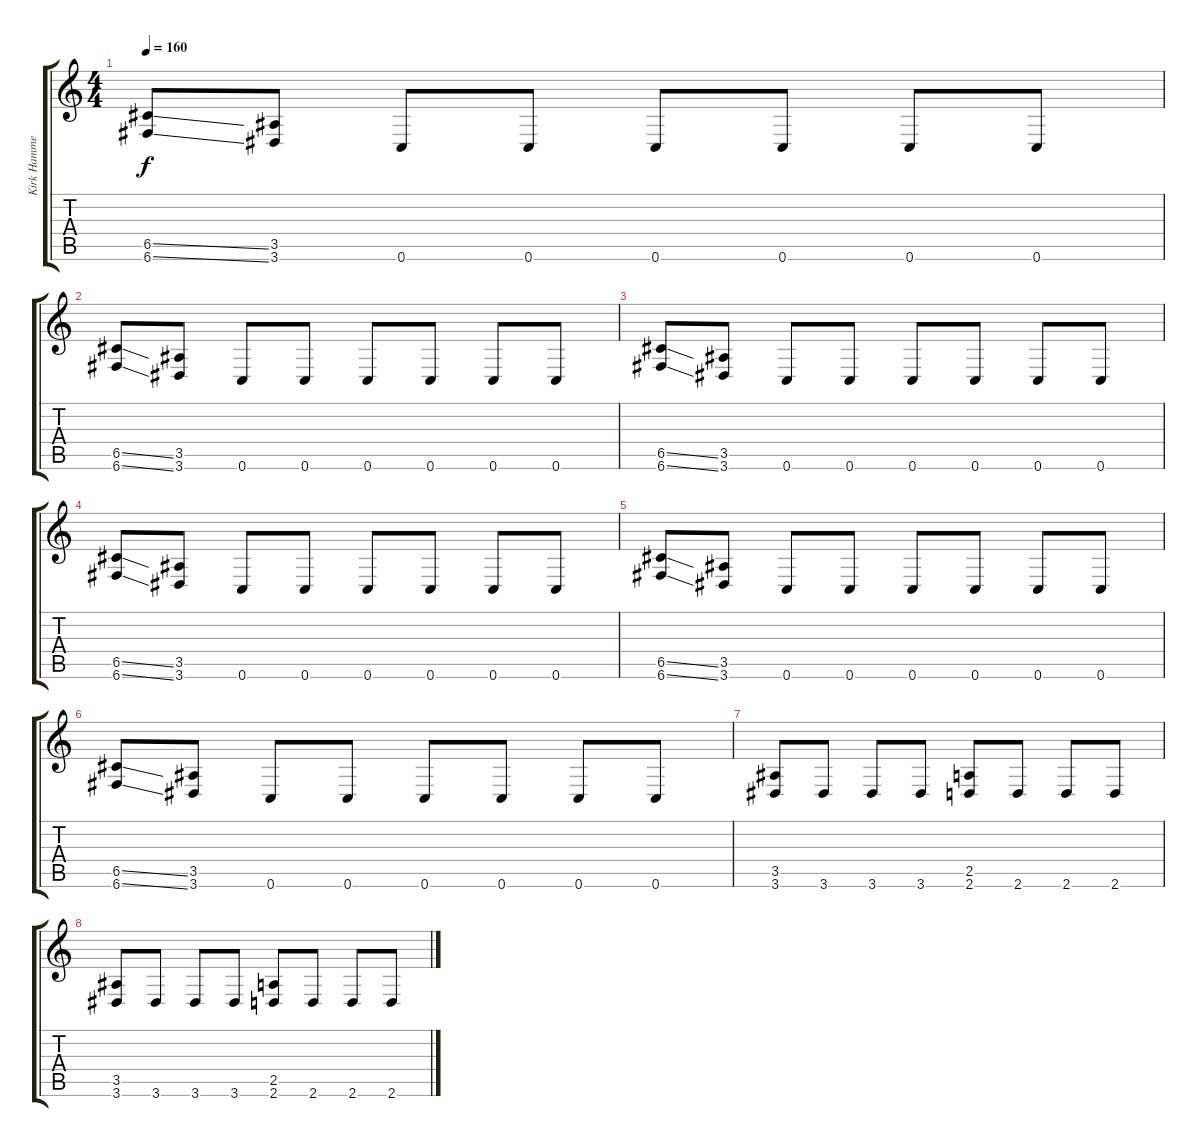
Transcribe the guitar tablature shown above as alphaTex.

\track ("Kirk Hammet" "Kirk Hamme") {instrument overdrivenguitar}
\staff {score tabs}
\tuning (D4 A3 F3 C3 G2 C2) {hide}
\ts (4 4)
\tempo 160
\clef g2
\ks c
(6.5{ss} 6.6{ss}).8{dy f} (3.5 3.6).8 0.6.8 0.6.8 0.6.8 0.6.8 0.6.8 0.6.8 |
(6.5{ss} 6.6{ss}).8 (3.5 3.6).8 0.6.8 0.6.8 0.6.8 0.6.8 0.6.8 0.6.8 |
(6.5{ss} 6.6{ss}).8 (3.5 3.6).8 0.6.8 0.6.8 0.6.8 0.6.8 0.6.8 0.6.8 |
(6.5{ss} 6.6{ss}).8 (3.5 3.6).8 0.6.8 0.6.8 0.6.8 0.6.8 0.6.8 0.6.8 |
(6.5{ss} 6.6{ss}).8 (3.5 3.6).8 0.6.8 0.6.8 0.6.8 0.6.8 0.6.8 0.6.8 |
(6.5{ss} 6.6{ss}).8 (3.5 3.6).8 0.6.8 0.6.8 0.6.8 0.6.8 0.6.8 0.6.8 |
(3.5 3.6).8 3.6.8 3.6.8 3.6.8 (2.5 2.6).8 2.6.8 2.6.8 2.6.8 |
(3.5 3.6).8 3.6.8 3.6.8 3.6.8 (2.5 2.6).8 2.6.8 2.6.8 2.6.8
